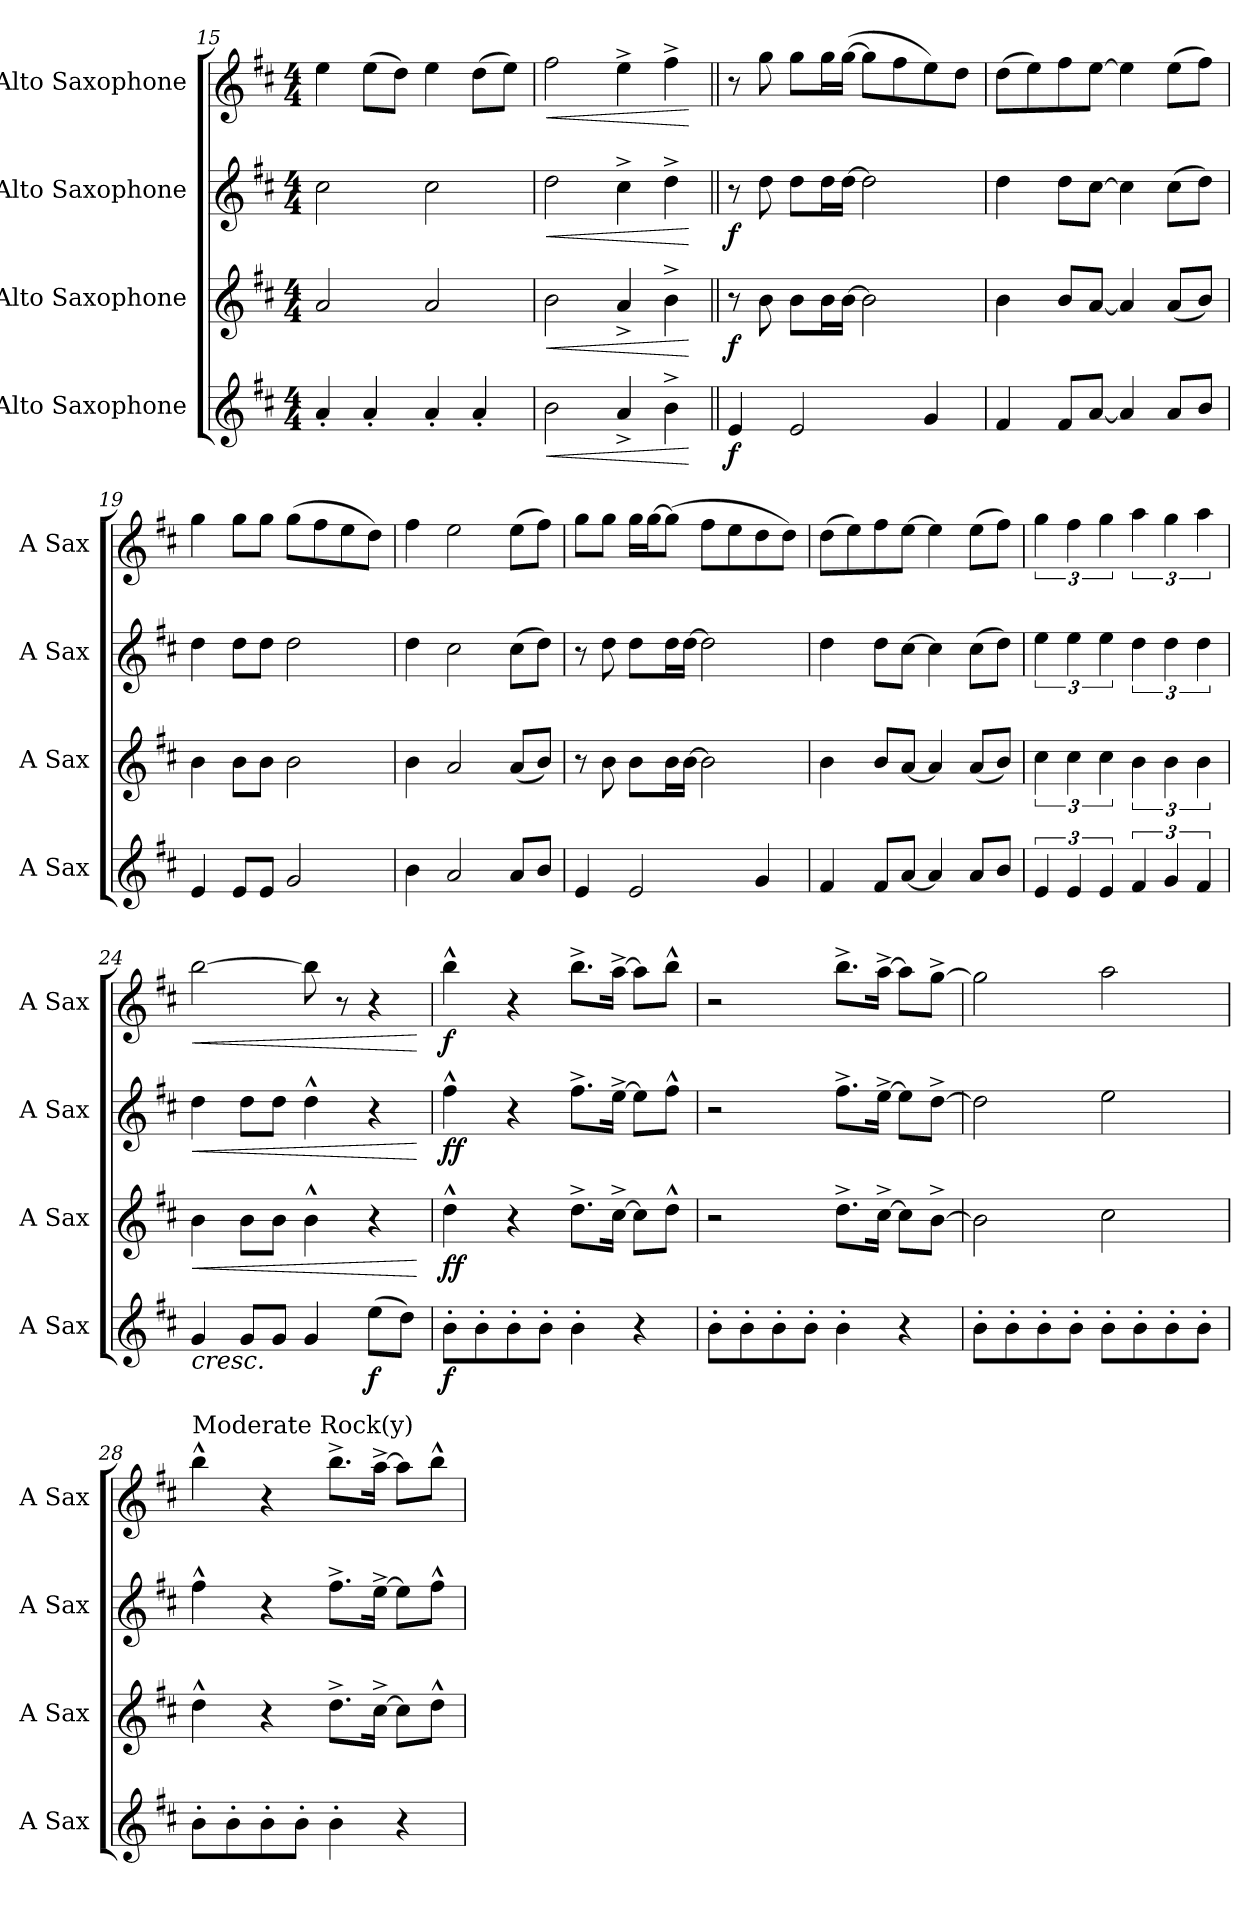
**kern	**dynam	**kern	**dynam	**kern	**dynam	**kern	**dynam
*part4	*part4	*part3	*part3	*part2	*part2	*part1	*part1
*staff4	*staff4	*staff3	*staff3	*staff2	*staff2	*staff1	*staff1
*I"Alto Saxophone	*	*I"Alto Saxophone	*	*I"Alto Saxophone	*	*I"Alto Saxophone	*
*I'A Sax	*	*I'A Sax	*	*I'A Sax	*	*I'A Sax	*
*clefG2	*	*clefG2	*	*clefG2	*	*clefG2	*
*ITrd5c9	*	*ITrd5c9	*	*ITrd5c9	*	*ITrd5c9	*
*k[b-]	*	*k[b-]	*	*k[b-]	*	*k[b-]	*
*M4/4	*	*M4/4	*	*M4/4	*	*M4/4	*
=15	=15	=15	=15	=15	=15	=15	=15
4c'/	.	2c/	.	2e\	.	4g\	.
4c'/	.	.	.	.	.	(>8g\L	.
.	.	.	.	.	.	8f\J)	.
4c'/	.	2c/	.	2e\	.	4g\	.
4c'/	.	.	.	.	.	(>8f\L	.
.	.	.	.	.	.	8g\J)	.
=16	=16	=16	=16	=16	=16	=16	=16
!	!LO:HP:b	!	!LO:HP:b	!	!LO:HP:b	!	!LO:HP:b
2d\	<	2d\	<	2f\	<	2a\	<
4c^/	.	4c^/	.	4e^\	.	4g^\	.
4d^\	.	4d^\	.	4f^\	.	4a^\	.
.	[	.	[	.	[	.	[
!!LO:PB:g=z
=17||	=17||	=17||	=17||	=17||	=17||	=17||	=17||
!	!LO:DY:b	!	!LO:DY:b	!	!LO:DY:b	!	!
4G/	f	8r	f	8r	f	8r	.
.	.	8d\	.	8f\	.	8b-\	.
2G/	.	8d\L	.	8f\L	.	8b-\L	.
.	.	16d\L	.	16f\L	.	16b-\L	.
.	.	[16d\JJ	.	[16f\JJ	.	(>[16b-\JJ	.
.	.	2d\]	.	2f\]	.	8b-\L]	.
.	.	.	.	.	.	8a\	.
4B-/	.	.	.	.	.	8g\)	.
.	.	.	.	.	.	8f\J	.
=18	=18	=18	=18	=18	=18	=18	=18
4A/	.	4d\	.	4f\	.	(>8f\L	.
.	.	.	.	.	.	8g\)	.
8A/L	.	8d/L	.	8f\L	.	8a\	.
[8c/J	.	[8c/J	.	[8e\J	.	[8g\J	.
4c/]	.	4c/]	.	4e\]	.	4g\]	.
8c/L	.	(<8c/L	.	(>8e\L	.	(>8g\L	.
8d/J	.	8d/J)	.	8f\J)	.	8a\J)	.
=19	=19	=19	=19	=19	=19	=19	=19
4G/	.	4d\	.	4f\	.	4b-\	.
8G/L	.	8d\L	.	8f\L	.	8b-\L	.
8G/J	.	8d\J	.	8f\J	.	8b-\J	.
2B-/	.	2d\	.	2f\	.	(>8b-\L	.
.	.	.	.	.	.	8a\	.
.	.	.	.	.	.	8g\	.
.	.	.	.	.	.	8f\J)	.
=20	=20	=20	=20	=20	=20	=20	=20
4d\	.	4d\	.	4f\	.	4a\	.
2c/	.	2c/	.	2e\	.	2g\	.
8c/L	.	(<8c/L	.	(>8e\L	.	(>8g\L	.
8d/J	.	8d/J)	.	8f\J)	.	8a\J)	.
=21	=21	=21	=21	=21	=21	=21	=21
4G/	.	8r	.	8r	.	8b-\L	.
.	.	8d\	.	8f\	.	8b-\J	.
2G/	.	8d\L	.	8f\L	.	16b-\LL	.
.	.	.	.	.	.	[16b-\J	.
.	.	16d\L	.	16f\L	.	(>8b-\J]	.
.	.	[16d\JJ	.	[16f\JJ	.	.	.
.	.	2d\]	.	2f\]	.	8a\L	.
.	.	.	.	.	.	8g\	.
4B-/	.	.	.	.	.	8f\	.
.	.	.	.	.	.	8f\J)	.
=22	=22	=22	=22	=22	=22	=22	=22
4A/	.	4d\	.	4f\	.	(>8f\L	.
.	.	.	.	.	.	8g\)	.
8A/L	.	8d/L	.	8f\L	.	8a\	.
[8c/J	.	[8c/J	.	[8e\J	.	[8g\J	.
4c/]	.	4c/]	.	4e\]	.	4g\]	.
8c/L	.	(<8c/L	.	(>8e\L	.	(>8g\L	.
8d/J	.	8d/J)	.	8f\J)	.	8a\J)	.
!!LO:LB:g=z
=23	=23	=23	=23	=23	=23	=23	=23
6G/	.	6e\	.	6g\	.	6b-\	.
6G/	.	6e\	.	6g\	.	6a\	.
6G/	.	6e\	.	6g\	.	6b-\	.
6A/	.	6d\	.	6f\	.	6cc\	.
6B-/	.	6d\	.	6f\	.	6b-\	.
6A/	.	6d\	.	6f\	.	6cc\	.
=24	=24	=24	=24	=24	=24	=24	=24
!	!LO:HP:b	!	!LO:HP:b	!	!LO:HP:b	!	!LO:HP:b
4B-/	<	4d\	<	4f\	<	[2dd\	<
8B-/L	.	8d\L	.	8f\L	.	.	.
8B-/J	.	8d\J	.	8f\J	.	.	.
4B-/	.	4d^^\	.	4f^^\	.	8dd\]	.
.	.	.	.	.	.	8r	.
!	!LO:DY:b	!	!	!	!	!	!
(>8g\L	f	4r	.	4r	.	4r	.
8f\J)	.	.	.	.	.	.	.
.	[	.	[	.	[	.	[
=25	=25	=25	=25	=25	=25	=25	=25
!	!LO:DY:b	!	!LO:DY:b	!	!	!	!
!	!	!	!LO:DY:n=1:b	!	!LO:DY:b	!	!
!	!	!	!	!	!LO:DY:n=1:b	!	!LO:DY:b
8d'\L	f	4f^^\	f f	4a^^\	f f	4dd^^\	f
8d'\	.	.	.	.	.	.	.
8d'\	.	4r	.	4r	.	4r	.
8d'\J	.	.	.	.	.	.	.
4d'\	.	8.f^\L	.	8.a^\L	.	8.dd^\L	.
.	.	[16e^\Jk	.	[16g^\Jk	.	[16cc^\Jk	.
4r	.	8e\L]	.	8g\L]	.	8cc\L]	.
.	.	8f^^\J	.	8a^^\J	.	8dd^^\J	.
=26	=26	=26	=26	=26	=26	=26	=26
8d'\L	.	2r	.	2r	.	2r	.
8d'\	.	.	.	.	.	.	.
8d'\	.	.	.	.	.	.	.
8d'\J	.	.	.	.	.	.	.
4d'\	.	8.f^\L	.	8.a^\L	.	8.dd^\L	.
.	.	[16e^\Jk	.	[16g^\Jk	.	[16cc^\Jk	.
4r	.	8e\L]	.	8g\L]	.	8cc\L]	.
.	.	[8d^\J	.	[8f^\J	.	[8b-^\J	.
=27	=27	=27	=27	=27	=27	=27	=27
8d'\L	.	2d\]	.	2f\]	.	2b-\]	.
8d'\	.	.	.	.	.	.	.
8d'\	.	.	.	.	.	.	.
8d'\J	.	.	.	.	.	.	.
8d'\L	.	2e\	.	2g\	.	2cc\	.
8d'\	.	.	.	.	.	.	.
8d'\	.	.	.	.	.	.	.
8d'\J	.	.	.	.	.	.	.
!!LO:LB:g=z
=28	=28	=28	=28	=28	=28	=28	=28
!	!	!	!	!	!	!LO:TX:a:t=Moderate Rock(y)	!
8d'\L	.	4f^^\	.	4a^^\	.	4dd^^\	.
8d'\	.	.	.	.	.	.	.
8d'\	.	4r	.	4r	.	4r	.
8d'\J	.	.	.	.	.	.	.
4d'\	.	8.f^\L	.	8.a^\L	.	8.dd^\L	.
.	.	[16e^\Jk	.	[16g^\Jk	.	[16cc^\Jk	.
4r	.	8e\L]	.	8g\L]	.	8cc\L]	.
.	.	8f^^\J	.	8a^^\J	.	8dd^^\J	.
=	=	=	=	=	=	=	=
*-	*-	*-	*-	*-	*-	*-	*-
